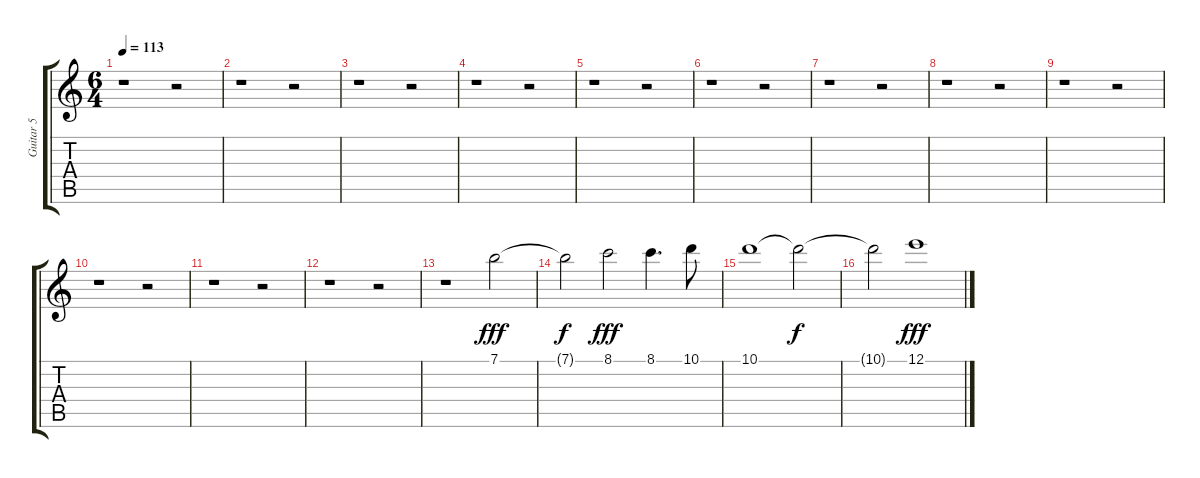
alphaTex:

\track ("Guitar 5" "Guitar 5") {instrument distortionguitar}
\staff {score tabs}
\tuning (E4 B3 G3 D3 A2 E2) {hide}
\ts (6 4)
\tempo 113
\clef g2
\ks c
r.1{dy fff instrument distortionguitar} r.2 |
r.1 r.2 |
r.1 r.2 |
r.1 r.2 |
r.1 r.2 |
r.1 r.2 |
r.1 r.2 |
r.1 r.2 |
r.1 r.2 |
r.1 r.2 |
r.1 r.2 |
r.1 r.2 |
r.1 7.1.2 |
7.1{t}.2{dy f} 8.1.2{dy fff} 8.1.4{d} 10.1.8 |
10.1.1 10.1{t}.2{dy f} |
10.1{t}.2 12.1.1{dy fff}
